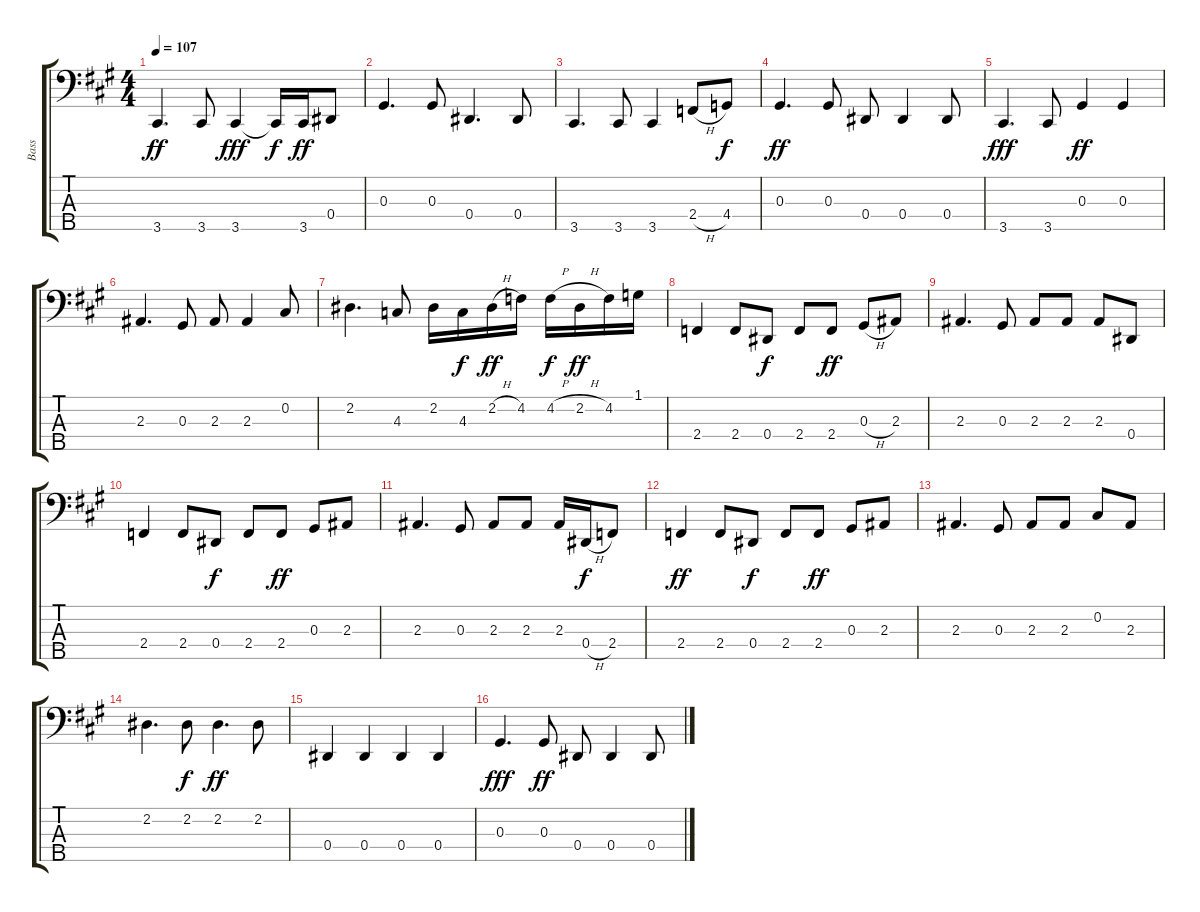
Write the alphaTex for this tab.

\track ("Bass" "Bass") {instrument electricbassfinger}
\staff {score tabs}
\tuning (Gb2 Db2 Ab1 Eb1 Bb0) {hide}
\ts (4 4)
\tempo 107
\clef f4
\ks a
3.5.4{d dy ff} 3.5.8 3.5.4{dy fff} 3.5{t}.16{dy f} 3.5.16{dy ff} 0.4.8 |
0.3.4{d} 0.3.8 0.4.4{d} 0.4.8 |
3.5.4{d} 3.5.8 3.5.4 2.4{h}.8 4.4.8{dy f} |
0.3.4{d dy ff} 0.3.8 0.4.8 0.4.4 0.4.8 |
3.5.4{d dy fff} 3.5.8 0.3.4{dy ff} 0.3.4 |
2.3.4{d} 0.3.8 2.3.8 2.3.4 0.2.8 |
2.2.4{d} 4.3.8 2.2.16 4.3.16{dy f} 2.2{h}.16{dy ff} 4.2.16 4.2{h}.16{dy f} 2.2{h}.16{dy ff} 4.2.16 1.1.16 |
2.4.4 2.4.8 0.4.8{dy f} 2.4.8 2.4.8{dy ff} 0.3{h}.8 2.3.8 |
2.3.4{d} 0.3.8 2.3.8 2.3.8 2.3.8 0.4.8 |
2.4.4 2.4.8 0.4.8{dy f} 2.4.8 2.4.8{dy ff} 0.3.8 2.3.8 |
2.3.4{d} 0.3.8 2.3.8 2.3.8 2.3.16 0.4{h}.16{dy f} 2.4.8 |
2.4.4{dy ff} 2.4.8 0.4.8{dy f} 2.4.8 2.4.8{dy ff} 0.3.8 2.3.8 |
2.3.4{d} 0.3.8 2.3.8 2.3.8 0.2.8 2.3.8 |
2.2.4{d} 2.2.8{dy f} 2.2.4{d dy ff} 2.2.8 |
0.4.4 0.4.4 0.4.4 0.4.4 |
0.3.4{d dy fff} 0.3.8{dy ff} 0.4.8 0.4.4 0.4.8
